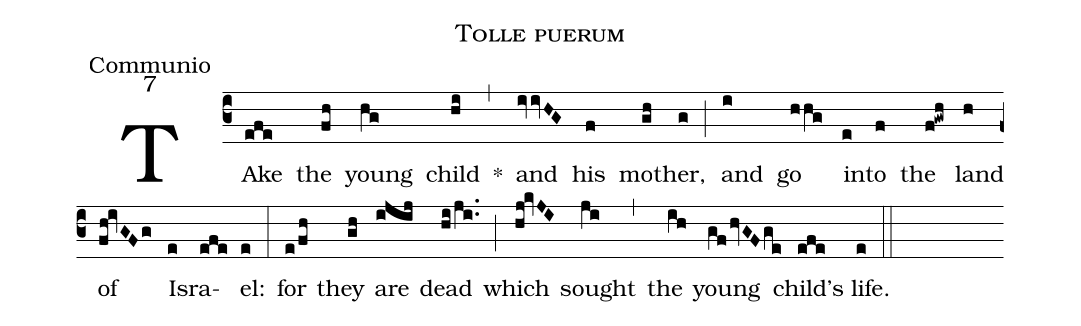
name:Tolle puerum;
office-part:Communio;
mode:7;
%%
(c3) TAke(efe) the(fh) young(hg) child(hi) *(,) and(ivvHG) his(f) mo(gh)ther,(g) (;) and(i) go(hhg) in(e)to(f) the(f!gwh) land(h) of(fh!ivGFg) Is(e)ra(efe)el:(e) (:) for(e/fh) they(gh) are(ijij) dead(hi/ji..) (;) which(hj!kvJI) sought(ji) (,) the(ih) young(gf/hvGF/ge) child'(efe)s life.(e) (::)
